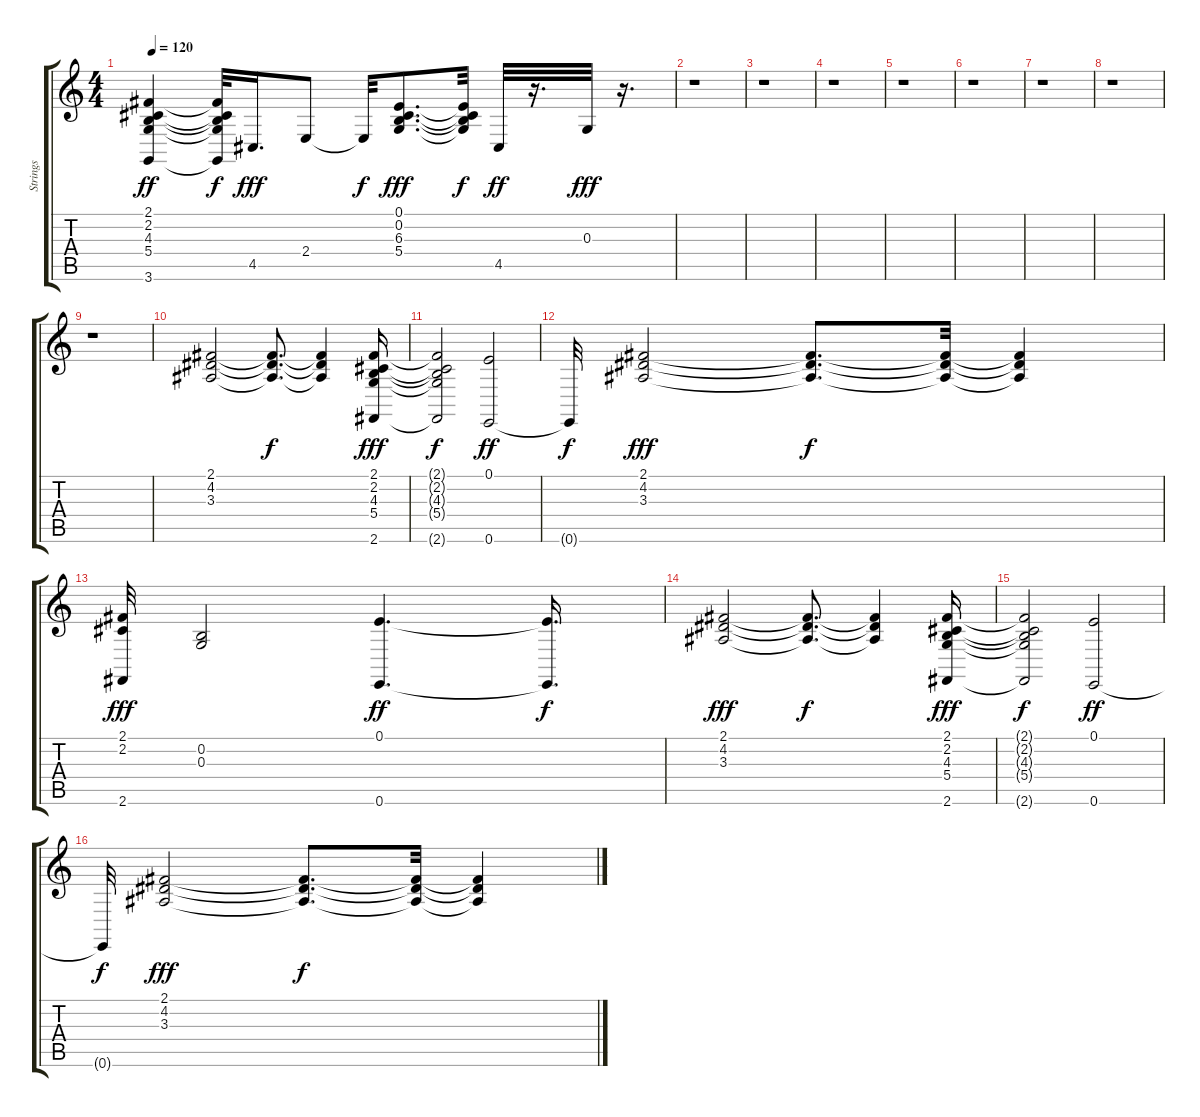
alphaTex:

\track ("Strings" "Strings") {instrument tremolostrings}
\staff {score tabs}
\tuning (E4 B3 G3 D3 A2 E2) {hide}
\ts (4 4)
\tempo 120
\clef g2
\ks c
(2.1 2.2 4.3 5.4 3.6).4{dy ff} (2.1{t} 2.2{t} 4.3{t} 5.4{t} 3.6{t}).32{dy f} 4.5.16{d dy fff} 2.4.8 2.4{t}.32{dy f} (0.1 0.2 6.3 5.4).8{d dy fff} (0.1{t} 0.2{t} 6.3{t} 5.4{t}).32{dy f} 4.5.32{dy ff} r.16{d} 0.3.32{dy fff} r.16{d} |
r.1 |
r.1 |
r.1 |
r.1 |
r.1 |
r.1 |
r.1 |
r.1 |
(2.1 4.2 3.3).2{volume 12 instrument tremolostrings} (2.1{t} 4.2{t} 3.3{t}).8{d dy f} (2.1{t} 4.2{t} 3.3{t}).4 (2.1 2.2 4.3 5.4 2.6).16{dy fff} |
(2.1{t} 2.2{t} 4.3{t} 5.4{t} 2.6{t}).2{dy f} (0.1 0.6).2{dy ff} |
0.6{t}.32{dy f} (2.1 4.2 3.3).2{dy fff} (2.1{t} 4.2{t} 3.3{t}).8{d dy f} (2.1{t} 4.2{t} 3.3{t}).32 (2.1{t} 4.2{t} 3.3{t}).4 |
(2.1 2.2 2.6).32{dy fff} (0.2 0.3).2 (0.1 0.6).4{d dy ff} (0.1{t} 0.6{t}).16{d dy f} |
(2.1 4.2 3.3).2{dy fff} (2.1{t} 4.2{t} 3.3{t}).8{d dy f} (2.1{t} 4.2{t} 3.3{t}).4 (2.1 2.2 4.3 5.4 2.6).16{dy fff} |
(2.1{t} 2.2{t} 4.3{t} 5.4{t} 2.6{t}).2{dy f} (0.1 0.6).2{dy ff} |
0.6{t}.32{dy f} (2.1 4.2 3.3).2{dy fff} (2.1{t} 4.2{t} 3.3{t}).8{d dy f} (2.1{t} 4.2{t} 3.3{t}).32 (2.1{t} 4.2{t} 3.3{t}).4
